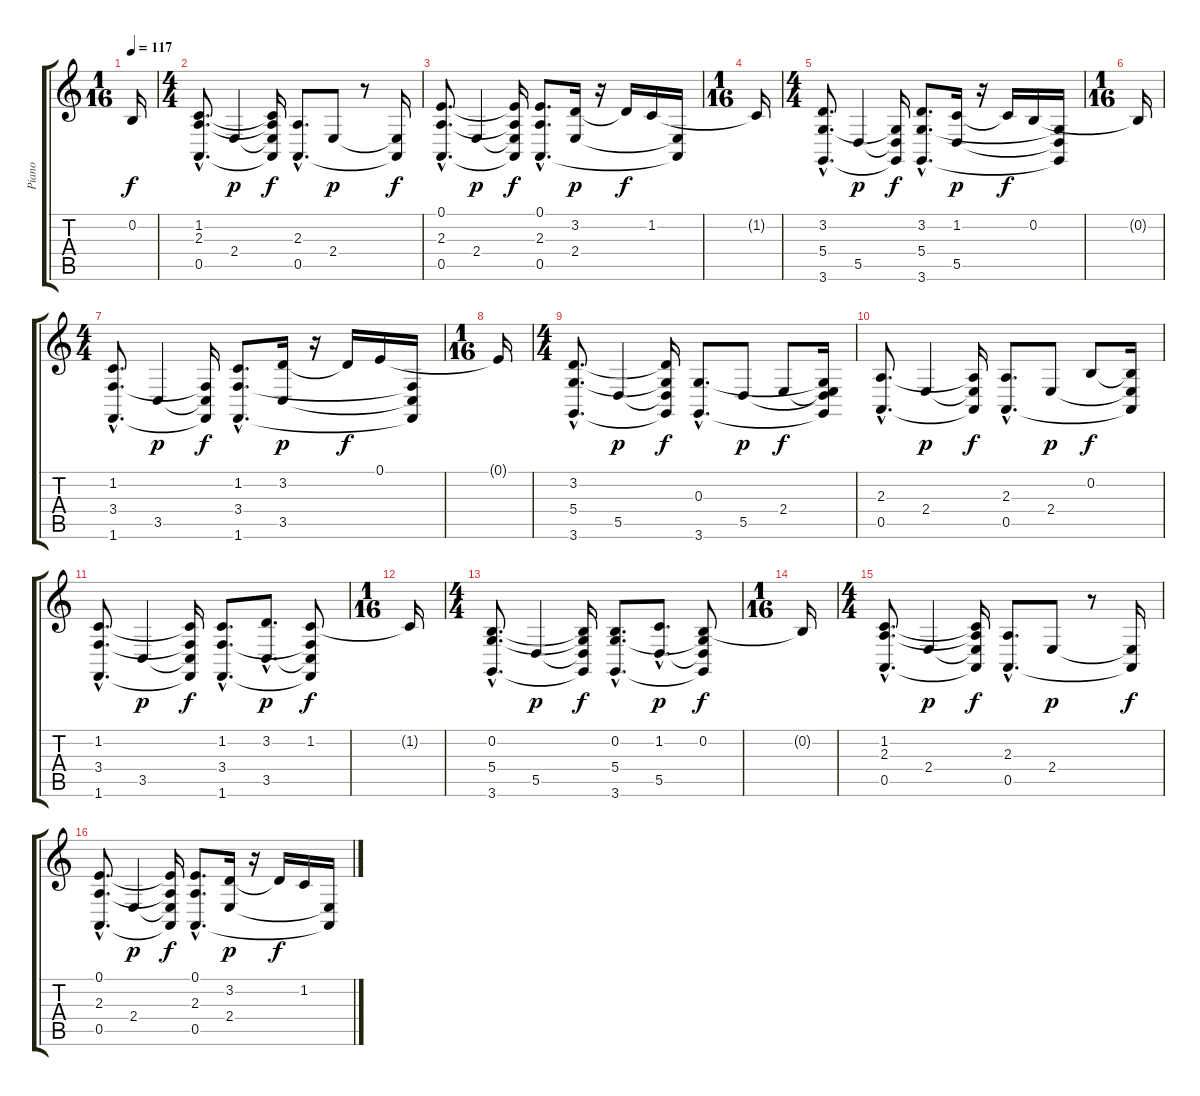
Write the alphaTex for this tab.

\track ("Piano" "Piano") {instrument brightacousticpiano}
\staff {score tabs}
\tuning (E4 B3 G3 D3 A2 E2) {hide}
\ts (1 16)
\tempo 117
\clef g2
\ks c
0.2{t}.16{dy f} |
\ts (4 4)
(1.2{hac} 2.3{hac} 0.5{hac}).8{d} 2.4.4{dy p} (1.2{t} 2.3{t} 2.4{t} 0.5{t}).16{dy f} (2.3{hac} 0.5{hac}).8{d} 2.4.8{dy p} r.8 (2.4{t} 0.5{t}).16{dy f} |
(0.1{hac} 2.3{hac} 0.5{hac}).8{d} 2.4.4{dy p} (0.1{t} 2.3{t} 2.4{t} 0.5{t}).16{dy f} (0.1{hac} 2.3{hac} 0.5{hac}).8{d} (3.2 2.4).16{dy p} r.16 3.2{t}.16{dy f} 1.2.16 (2.4{t} 0.5{t}).16 |
\ts (1 16)
1.2{t}.16 |
\ts (4 4)
(3.2{hac} 5.4{hac} 3.6{hac}).8{d} 5.5.4{dy p} (5.4{t} 5.5{t} 3.6{t}).16{dy f} (3.2{hac} 5.4{hac} 3.6{hac}).8{d} (1.2 5.5).16{dy p} r.16 1.2{t}.16{dy f} 0.2.16 (5.4{t} 5.5{t} 3.6{t}).16 |
\ts (1 16)
0.2{t}.16 |
\ts (4 4)
(1.2{hac} 3.4{hac} 1.6{hac}).8{d} 3.5.4{dy p} (3.4{t} 3.5{t} 1.6{t}).16{dy f} (1.2{hac} 3.4{hac} 1.6{hac}).8{d} (3.2 3.5).16{dy p} r.16 3.2{t}.16{dy f} 0.1.16 (3.4{t} 3.5{t} 1.6{t}).16 |
\ts (1 16)
0.1{t}.16 |
\ts (4 4)
(3.2{hac} 5.4{hac} 3.6{hac}).8{d} 5.5.4{dy p} (3.2{t} 5.4{t} 5.5{t} 3.6{t}).16{dy f} (0.3{hac} 3.6{hac}).8{d} 5.5.8{dy p} 2.4.8{dy f} (0.3{t} 2.4{t} 5.5{t} 3.6{t}).16 |
(2.3{hac} 0.5{hac}).8{d} 2.4.4{dy p} (2.3{t} 2.4{t} 0.5{t}).16{dy f} (2.3{hac} 0.5{hac}).8{d} 2.4.8{dy p} 0.2.8{dy f} (0.2{t} 2.4{t} 0.5{t}).16 |
(1.2{hac} 3.4{hac} 1.6{hac}).8{d} 3.5.4{dy p} (1.2{t} 3.4{t} 3.5{t} 1.6{t}).16{dy f} (1.2{hac} 3.4{hac} 1.6{hac}).8{d} (3.2{hac} 3.5{hac}).8{d dy p} (1.2 3.4{t} 3.5{t} 1.6{t}).8{dy f} |
\ts (1 16)
1.2{t}.16 |
\ts (4 4)
(0.2{hac} 5.4{hac} 3.6{hac}).8{d} 5.5.4{dy p} (0.2{t} 5.4{t} 5.5{t} 3.6{t}).16{dy f} (0.2{hac} 5.4{hac} 3.6{hac}).8{d} (1.2{hac} 5.5{hac}).8{d dy p} (0.2 5.4{t} 5.5{t} 3.6{t}).8{dy f} |
\ts (1 16)
0.2{t}.16 |
\ts (4 4)
(1.2{hac} 2.3{hac} 0.5{hac}).8{d} 2.4.4{dy p} (1.2{t} 2.3{t} 2.4{t} 0.5{t}).16{dy f} (2.3{hac} 0.5{hac}).8{d} 2.4.8{dy p} r.8 (2.4{t} 0.5{t}).16{dy f} |
(0.1{hac} 2.3{hac} 0.5{hac}).8{d} 2.4.4{dy p} (0.1{t} 2.3{t} 2.4{t} 0.5{t}).16{dy f} (0.1{hac} 2.3{hac} 0.5{hac}).8{d} (3.2 2.4).16{dy p} r.16 3.2{t}.16{dy f} 1.2.16 (2.4{t} 0.5{t}).16
